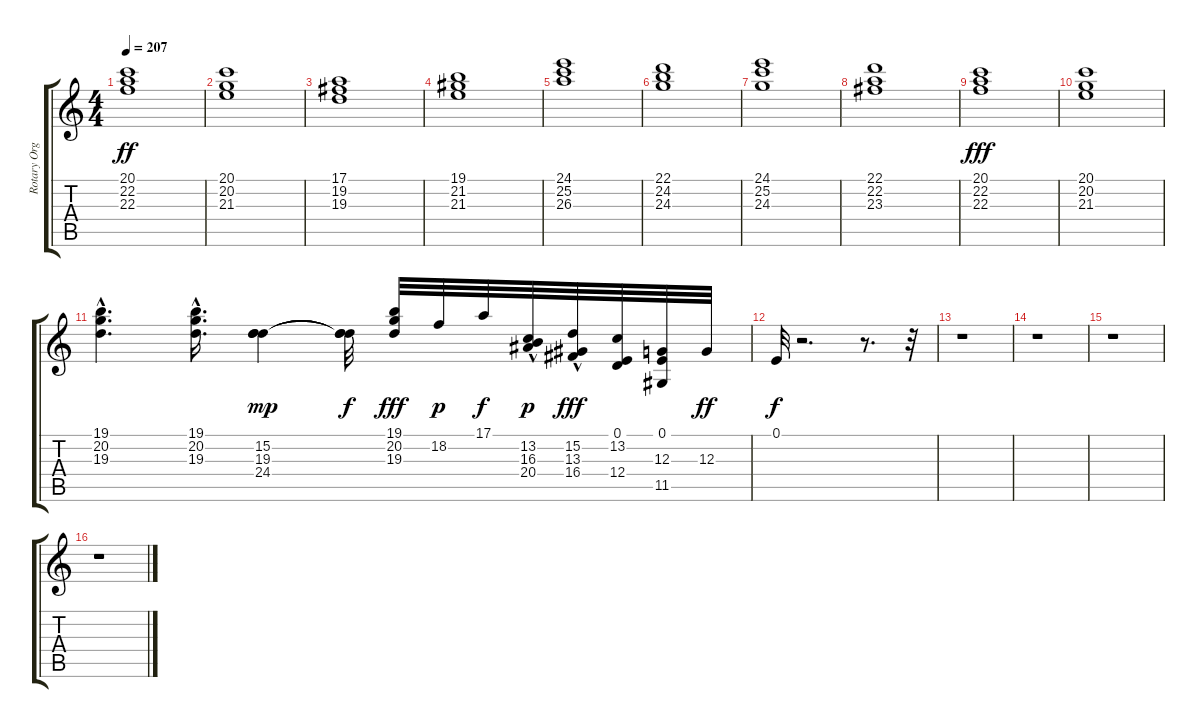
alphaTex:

\track ("Rotary Organ" "Rotary Org") {instrument rockorgan}
\staff {score tabs}
\tuning (E4 B3 G3 D3 A2 E2) {hide}
\ts (4 4)
\tempo 207
\clef g2
\ks c
(20.1 22.2 22.3).1{dy ff} |
(20.1 20.2 21.3).1 |
(17.1 19.2 19.3).1 |
(19.1 21.2 21.3).1 |
(24.1 25.2 26.3).1 |
(22.1 24.2 24.3).1 |
(24.1 25.2 24.3).1 |
(22.1 22.2 23.3).1 |
(20.1 22.2 22.3).1{dy fff} |
(20.1 20.2 21.3).1 |
(19.1{hac} 20.2{hac} 19.3{hac}).4{d} (19.1{hac} 20.2{hac} 19.3{hac}).16{d} (15.2 19.3 24.4).4{dy mp} (15.2{t} 19.3{t} 24.4{t}).32{dy f} (19.1 20.2 19.3).32{dy fff} 18.2.32{dy p} 17.1.32{dy f} (13.2 16.3{hac} 20.4).32{dy p} (15.2{hac} 13.3 16.4).32{dy fff} (0.1 13.2 12.4).32 (0.1 12.3 11.5).32 12.3.32{dy ff} |
0.1.32{dy f} r.2{d} r.8{d} r.32 |
r.1 |
r.1 |
r.1 |
r.1
